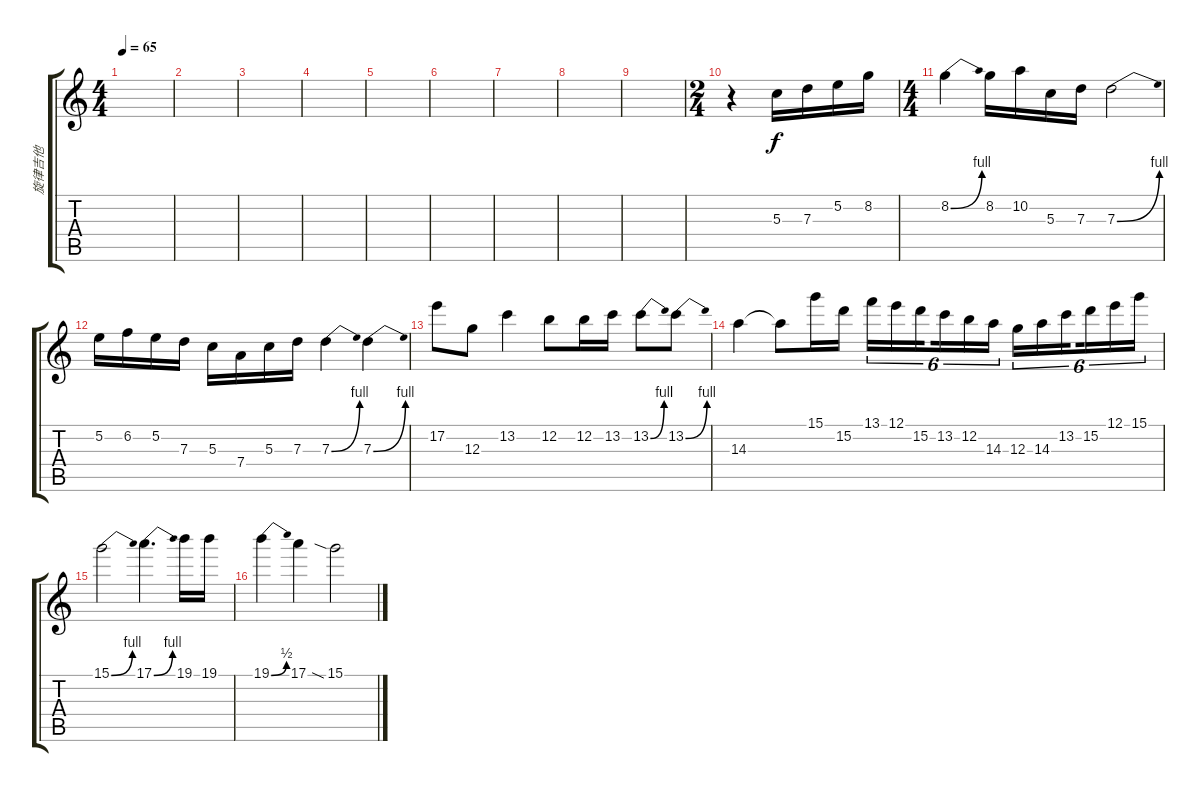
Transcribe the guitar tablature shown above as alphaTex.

\track ("旋律吉他" "旋律吉他") {instrument overdrivenguitar}
\staff {score tabs}
\tuning (E4 B3 G3 D3 A2 E2) {hide}
\ts (4 4)
\tempo 65
\clef g2
\ks c
|
|
|
|
|
|
|
|
|
\ts (2 4)
r.4 5.3.16 7.3.16 5.2.16 8.2.16 |
\ts (4 4)
8.2{be (bend 0 0 60 4)}.4 8.2.16 10.2.16 5.3.16 7.3.16 7.3{be (bend 0 0 60 4)}.2 |
5.2.16 6.2.16 5.2.16 7.3.16 5.3.16 7.4.16 5.3.16 7.3.16 7.3{be (bend 0 0 60 4)}.4 7.3{be (bend 0 0 60 4)}.4 |
17.2.8 12.3.8 13.2.4 12.2.8 12.2.16 13.2.16 13.2{be (bend 0 0 60 4)}.8 13.2{be (bend 0 0 60 4)}.8 |
14.3.4 14.3{t}.8 15.1.16 15.2.16 13.1.16{tu (6 4)} 12.1.16{tu (6 4)} 15.2.16{tu (6 4) beam splitsecondary} 13.2.16{tu (6 4)} 12.2.16{tu (6 4)} 14.3.16{tu (6 4)} 12.3.16{tu (6 4)} 14.3.16{tu (6 4)} 13.2.16{tu (6 4) beam splitsecondary} 15.2.16{tu (6 4)} 12.1.16{tu (6 4)} 15.1.16{tu (6 4)} |
15.1{be (bend 0 0 60 4)}.2 17.1{be (bend 0 0 60 4)}.4{d} 19.1.16 19.1.16 |
19.1{be (bend 0 0 60 2)}.4 17.1.4 15.1{sia}.2
